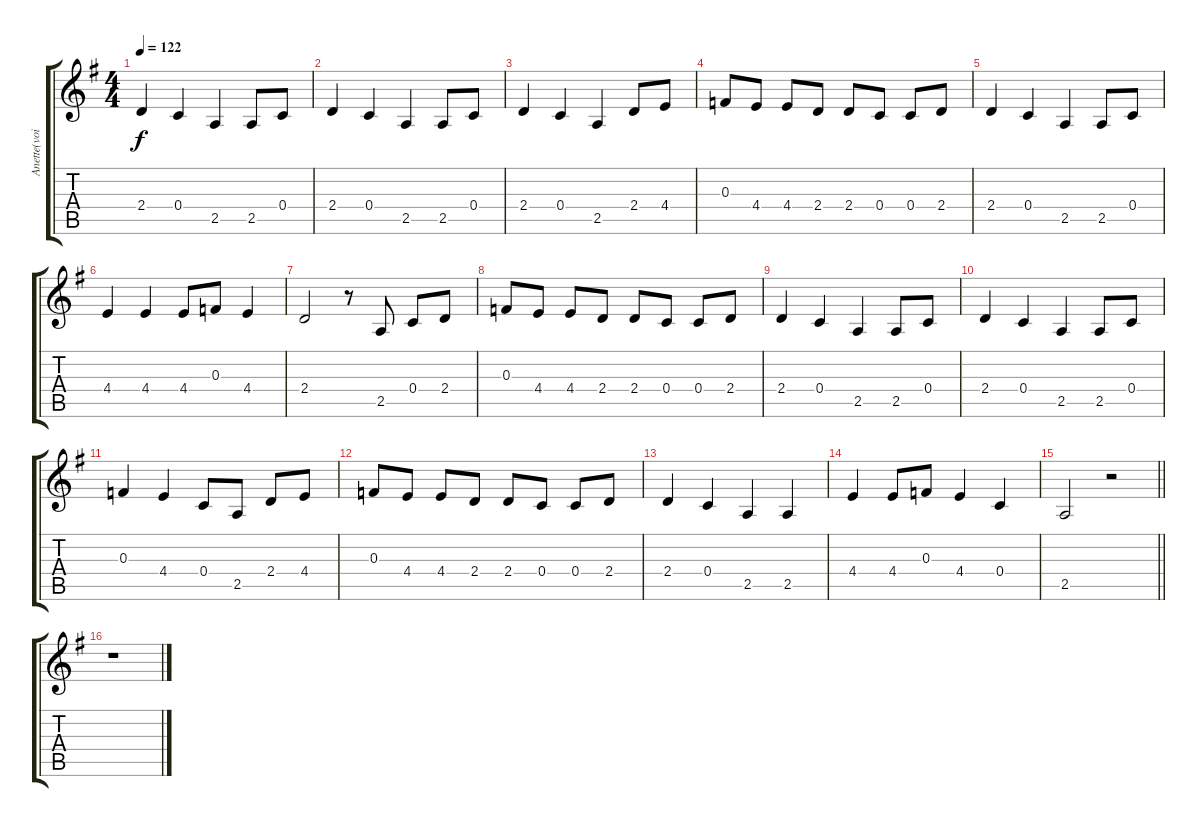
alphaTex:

\track ("Anette(voice)" "Anette(voi") {instrument flute}
\staff {score tabs}
\tuning (D5 A4 F4 C4 G3 D3) {hide}
\ts (4 4)
\tempo 122
\clef g2
\ks g
2.4.4{dy f} 0.4.4 2.5.4 2.5.8 0.4.8 |
2.4.4 0.4.4 2.5.4 2.5.8 0.4.8 |
2.4.4 0.4.4 2.5.4 2.4.8 4.4.8 |
0.3.8 4.4.8 4.4.8 2.4.8 2.4.8 0.4.8 0.4.8 2.4.8 |
2.4.4 0.4.4 2.5.4 2.5.8 0.4.8 |
4.4.4 4.4.4 4.4.8 0.3.8 4.4.4 |
2.4.2 r.8 2.5.8 0.4.8 2.4.8 |
0.3.8 4.4.8 4.4.8 2.4.8 2.4.8 0.4.8 0.4.8 2.4.8 |
2.4.4 0.4.4 2.5.4 2.5.8 0.4.8 |
2.4.4 0.4.4 2.5.4 2.5.8 0.4.8 |
0.3.4 4.4.4 0.4.8 2.5.8 2.4.8 4.4.8 |
0.3.8 4.4.8 4.4.8 2.4.8 2.4.8 0.4.8 0.4.8 2.4.8 |
2.4.4 0.4.4 2.5.4 2.5.4 |
4.4.4 4.4.8 0.3.8 4.4.4 0.4.4 |
\barLineRight lightlight
2.5.2 r.2 |
r.1
